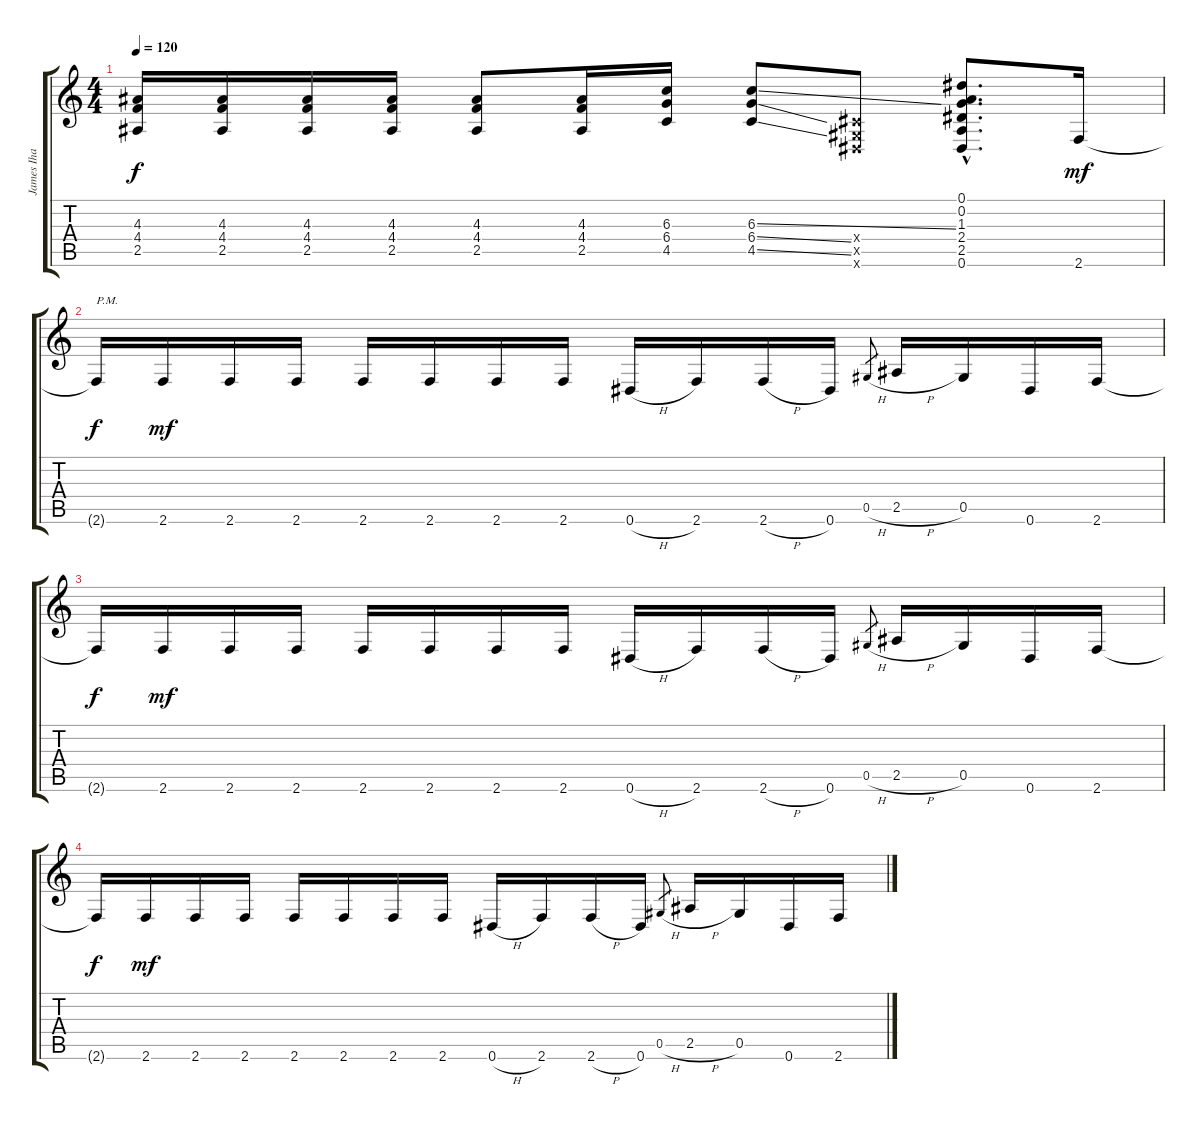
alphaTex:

\track ("James Iha" "James Iha") {instrument distortionguitar}
\staff {score tabs}
\tuning (Eb4 Bb3 Gb3 Db3 Ab2 Eb2) {hide}
\ts (4 4)
\tempo 120
\clef g2
\ks c
(4.3{t} 4.4{t} 2.5{t}).16{dy f} (4.3 4.4 2.5).16 (4.3 4.4 2.5).16 (4.3 4.4 2.5).16 (4.3 4.4 2.5).8 (4.3 4.4 2.5).16 (6.3 6.4 4.5).16 (6.3{ss} 6.4{ss} 4.5{ss}).8 (0.4{x} 0.5{x} 0.6{x}).8 (0.1{hac} 0.2{hac} 1.3{hac} 2.4{hac} 2.5{hac} 0.6{hac}).8{d} 2.6.16{dy mf} |
2.6{t}.16{txt "P.M." dy f volume 10} 2.6.16{dy mf} 2.6.16 2.6.16 2.6.16 2.6.16 2.6.16 2.6.16 0.6{h}.16 2.6.16 2.6{h}.16 0.6.16 0.5{h}.8{gr} 2.5{h}.16 0.5.16 0.6.16 2.6.16 |
2.6{t}.16{dy f} 2.6.16{dy mf} 2.6.16 2.6.16 2.6.16 2.6.16 2.6.16 2.6.16 0.6{h}.16 2.6.16 2.6{h}.16 0.6.16 0.5{h}.8{gr} 2.5{h}.16 0.5.16 0.6.16 2.6.16 |
2.6{t}.16{dy f} 2.6.16{dy mf} 2.6.16 2.6.16 2.6.16 2.6.16 2.6.16 2.6.16 0.6{h}.16 2.6.16 2.6{h}.16 0.6.16 0.5{h}.8{gr} 2.5{h}.16 0.5.16 0.6.16 2.6.16
